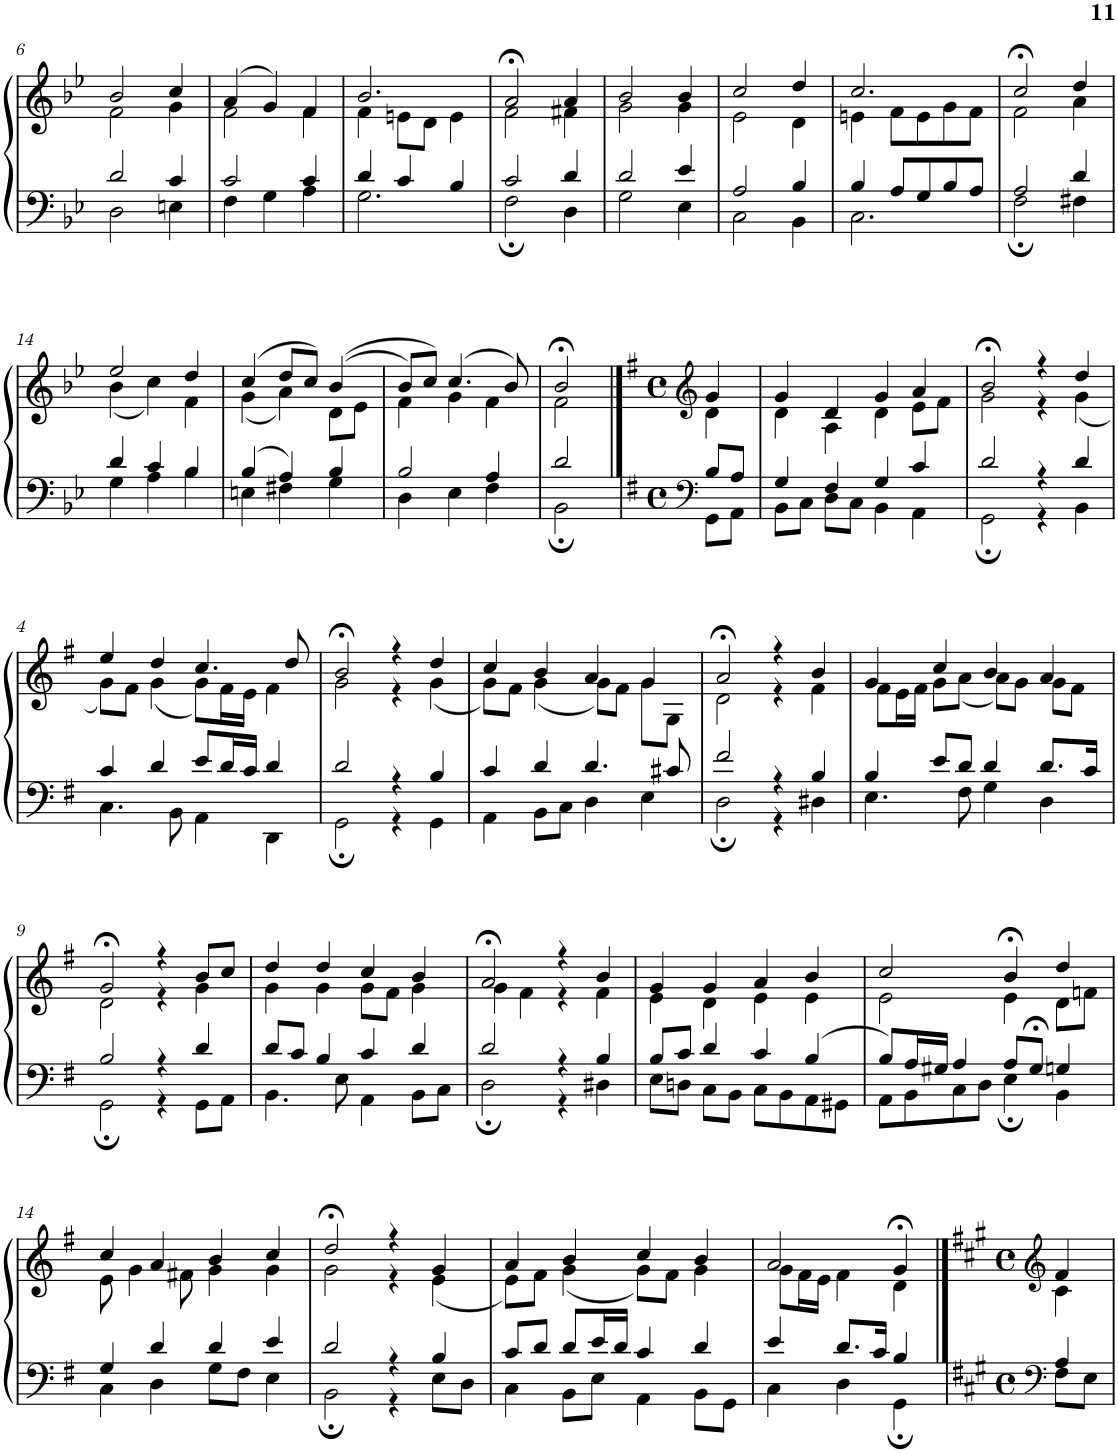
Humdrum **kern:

**kern	**kern
*part1	*part1
*staff2	*staff1
*I"Piano	*
*I'Pno	*
!!LO:PB:g=z
*clefF4	*clefG2
*k[b-e-]	*k[b-e-]
*M3/4	*M3/4
=6	=6
*^	*^
2d/	2D\	2b-/	2f\
4c/	4En\	4cc/	4g\
=7	=7	=7	=7
2c/	4F\	(>4a/	2f\
.	4G\	4g/)	.
4c/	4A\	4f/	4f\
=8	=8	=8	=8
4d/	2.G\	2.b-/	4f\
4c/	.	.	8en\L
.	.	.	8d\J
4B-/	.	.	4e\
=9	=9	=9	=9
2c/	2F;\	2a;</	2f\
4d/	4D\	4a/	4f#X\
=10	=10	=10	=10
2d/	2G\	2b-/	2g\
4e-/	4E-\	4b-/	4g\
=11	=11	=11	=11
2A/	2C\	2cc/	2e-\
4B-/	4BB-\	4dd/	4d\
=12	=12	=12	=12
4B-/	2.C\	2.cc/	4en\
8A/L	.	.	8f\L
8G/	.	.	8e\
8B-/	.	.	8g\
8A/J	.	.	8f\J
=13	=13	=13	=13
2A/	2F;\	2cc;</	2f\
4d/	4F#X\	4dd/	4a\
!!LO:LB:g=z	!!
=14	=14	=14	=14
4d/	4G\	2ee-/	(<4b-\
4c/	4A\	.	4cc\)
4B-/	4B-\	4dd/	4f\
=15	=15	=15	=15
4B-/	4En\	(>4cc/	(<4g\
4A/	4F#X\	8dd/L	4a\)
.	.	8cc/J)	.
4B-/	4G\	(>(>4b-/	8d\L
.	.	.	8e-\J
=16	=16	=16	=16
2B-/	4D\	8b-/L)	4f\
.	.	8cc/J)	.
.	4E-\	(>4.cc/	4g\
4A/	4F\	.	4f\
.	.	8b-/)	.
=17	=17	=17	=17
2d/	2BB-;\	2b-;</	2f\
==1	==1	==1	==1
*clefF4	*	*clefG2	*
*k[f#]	*	*k[f#]	*
*M4/4	*	*M4/4	*
*met(c)	*	*met(c)	*
8B/L	8GG\L	4g/	4d\
8A/J	8AA\J	.	.
=2	=2	=2	=2
4G/	8BB\L	4g/	4d\
.	8C\J	.	.
4F#/	8D\L	4d/	4A\
.	8C\J	.	.
4G/	4BB\	4g/	4d\
4c/	4AA\	4a/	8e\L
.	.	.	8f#\J
=3	=3	=3	=3
2d/	2GG;\	2b;</	2g\
4r	4r	4r	4r
4d/	4BB\	4dd/	(<4g\
!!LO:LB:g=z	!!
=4	=4	=4	=4
4c/	4.C\	4ee/	8g\L)
.	.	.	8f#\J
4d/	.	4dd/	(<4g\
.	8BB\	.	.
8e/L	4AA\	4.cc/	8g\L)
16d/L	.	.	16f#\L
16c/JJ	.	.	16e\JJ
4d/	4DD\	.	4f#\
.	.	8dd/	.
=5	=5	=5	=5
2d/	2GG;\	2b;</	2g\
4r	4r	4r	4r
4B/	4GG\	4dd/	(<4g\
=6	=6	=6	=6
4c/	4AA\	4cc/	8g\L)
.	.	.	8f#\J
4d/	8BB\L	4b/	(<4g\
.	8C\J	.	.
4.d/	4D\	4a/	8g\L)
.	.	.	8f#\J
.	4E\	4g/	8g\L
8c#X/	.	.	8G\J
=7	=7	=7	=7
2f#/	2D;\	2a;</	2d\
4r	4r	4r	4r
4B/	4D#X\	4b/	4f#\
=8	=8	=8	=8
4B/	4.E\	4g/	8f#\L
.	.	.	16e\L
.	.	.	16f#\JJ
8e/L	.	4cc/	8g\L
8d/J	8F#\	.	(<8a\J
4d/	4G\	4b/	8a\L)
.	.	.	8g\J
8.d/L	4D\	4a/	8g\L
.	.	.	8f#\J
16c/Jk	.	.	.
!!LO:LB:g=z	!!
=9	=9	=9	=9
2B/	2GG;\	2g;</	2d\
4r	4r	4r	4r
4d/	8GG\L	8b/L	4g\
.	8AA\J	8cc/J	.
=10	=10	=10	=10
8d/L	4.BB\	4dd/	4g\
8c/J	.	.	.
4B/	.	4dd/	4g\
.	8E\	.	.
4c/	4AA\	4cc/	8g\L
.	.	.	8f#\J
4d/	8BB\L	4b/	4g\
.	8C\J	.	.
=11	=11	=11	=11
2d/	2D;\	2a;</	4g\
.	.	.	4f#\
4r	4r	4r	4r
4B/	4D#X\	4b/	4f#\
=12	=12	=12	=12
8B/L	8E\L	4g/	4e\
8c/J	8Dn\J	.	.
4d/	8C\L	4g/	4d\
.	8BB\J	.	.
4c/	8C\L	4a/	4e\
.	8BB\	.	.
4B/	8AA\	4b/	4e\
.	8GG#X\J	.	.
=13	=13	=13	=13
8B/L	8AA\L	2cc/	2e\
16A/L	8BB\	.	.
16G#X/JJ	.	.	.
4A/	8C\	.	.
.	8D\J	.	.
8A/L	4E;\	4b;</	4e\
8G#;</J	.	.	.
4Gn/	4BB\	4dd/	8d\L
.	.	.	8fn\J
!!LO:LB:g=z	!!
=14	=14	=14	=14
4G/	4C\	4cc/	8e\
.	.	.	4g\
4d/	4D\	4a/	.
.	.	.	8f#X\
4d/	8G\L	4b/	4g\
.	8F#\J	.	.
4e/	4E\	4cc/	4g\
=15	=15	=15	=15
2d/	2BB;\	2dd;</	2g\
4r	4r	4r	4r
4B/	8E\L	4g/	(<4e\
.	8D\J	.	.
=16	=16	=16	=16
8c/L	4C\	4a/	8e\L)
8d/J	.	.	8f#\J
8d/L	8BB\L	4b/	(<4g\
16e/L	8E\J	.	.
16d/JJ	.	.	.
4c/	4AA\	4cc/	8g\L)
.	.	.	8f#\J
4d/	8BB\L	4b/	4g\
.	8GG\J	.	.
=17	=17	=17	=17
4e/	4C\	2a/	8g\L
.	.	.	16f#\L
.	.	.	16e\JJ
8.d/L	4D\	.	4f#\
16c/Jk	.	.	.
4B/	4GG;\	4g;</	4d\
==1	==1	==1	==1
*clefF4	*	*clefG2	*
*k[f#c#g#]	*	*k[f#c#g#]	*
*M4/4	*	*M4/4	*
*met(c)	*	*met(c)	*
4A/	8F#\L	4f#/	4c#\
.	8E\J	.	.
*v	*v	*	*
*	*v	*v
=	=
*-	*-
